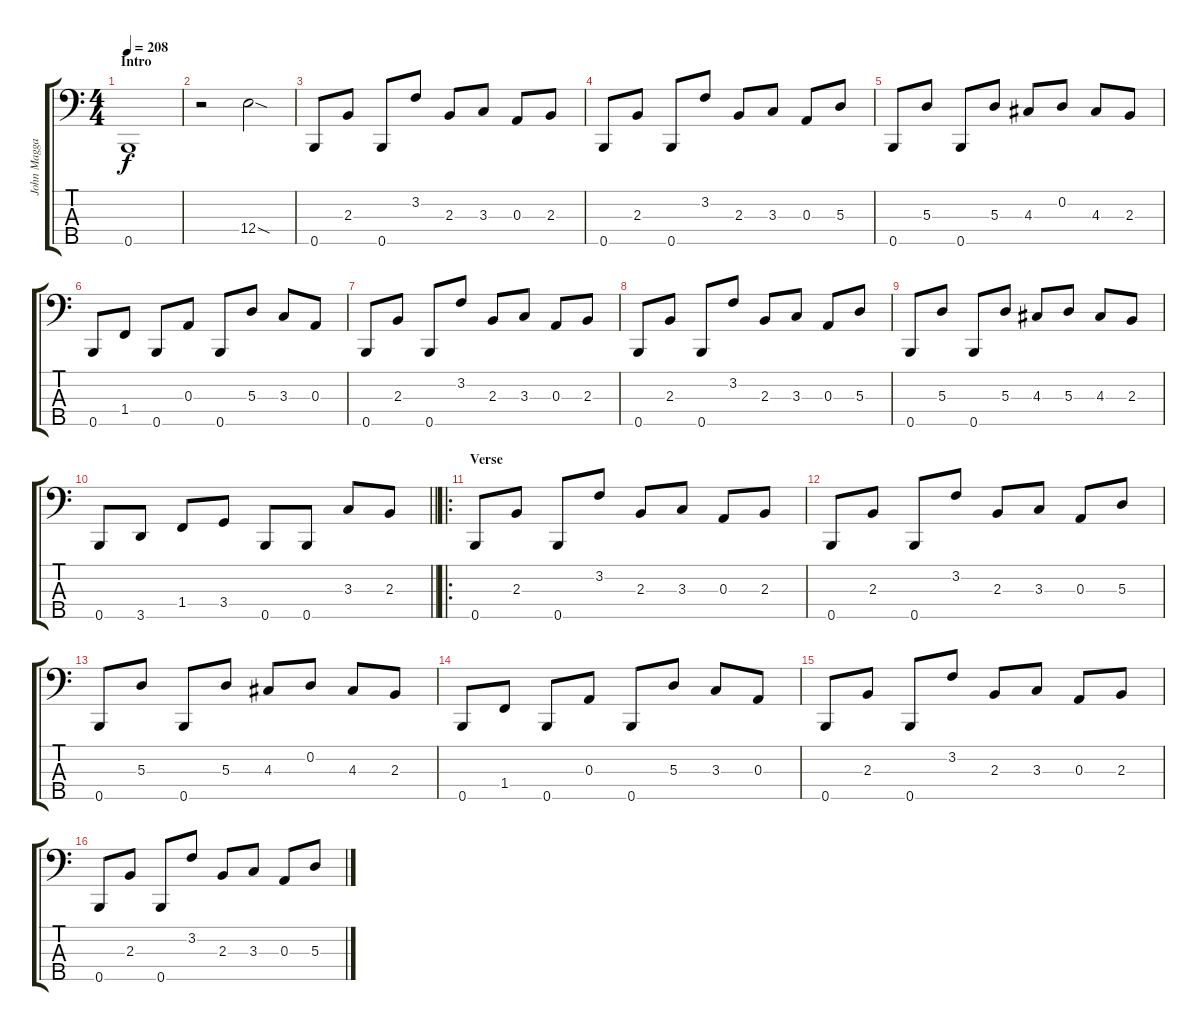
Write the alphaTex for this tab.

\track ("John Maggard" "John Magga") {instrument electricbassfinger}
\staff {score tabs}
\tuning (G2 D2 A1 E1 B0) {hide}
\ts (4 4)
\section ("" "Intro")
\tempo 208
\clef f4
\ks c
0.5.1{dy f instrument electricbassfinger} |
r.2 12.4{sod}.2 |
0.5.8 2.3.8 0.5.8 3.2.8 2.3.8 3.3.8 0.3.8 2.3.8 |
0.5.8 2.3.8 0.5.8 3.2.8 2.3.8 3.3.8 0.3.8 5.3.8 |
0.5.8 5.3.8 0.5.8 5.3.8 4.3.8 0.2.8 4.3.8 2.3.8 |
0.5.8 1.4.8 0.5.8 0.3.8 0.5.8 5.3.8 3.3.8 0.3.8 |
0.5.8 2.3.8 0.5.8 3.2.8 2.3.8 3.3.8 0.3.8 2.3.8 |
0.5.8 2.3.8 0.5.8 3.2.8 2.3.8 3.3.8 0.3.8 5.3.8 |
0.5.8 5.3.8 0.5.8 5.3.8 4.3.8 5.3.8 4.3.8 2.3.8 |
\barLineRight lightlight
0.5.8 3.5.8 1.4.8 3.4.8 0.5.8 0.5.8 3.3.8 2.3.8 |
\ro
\section ("" "Verse")
0.5.8 2.3.8 0.5.8 3.2.8 2.3.8 3.3.8 0.3.8 2.3.8 |
0.5.8 2.3.8 0.5.8 3.2.8 2.3.8 3.3.8 0.3.8 5.3.8 |
0.5.8 5.3.8 0.5.8 5.3.8 4.3.8 0.2.8 4.3.8 2.3.8 |
0.5.8 1.4.8 0.5.8 0.3.8 0.5.8 5.3.8 3.3.8 0.3.8 |
0.5.8 2.3.8 0.5.8 3.2.8 2.3.8 3.3.8 0.3.8 2.3.8 |
0.5.8 2.3.8 0.5.8 3.2.8 2.3.8 3.3.8 0.3.8 5.3.8
